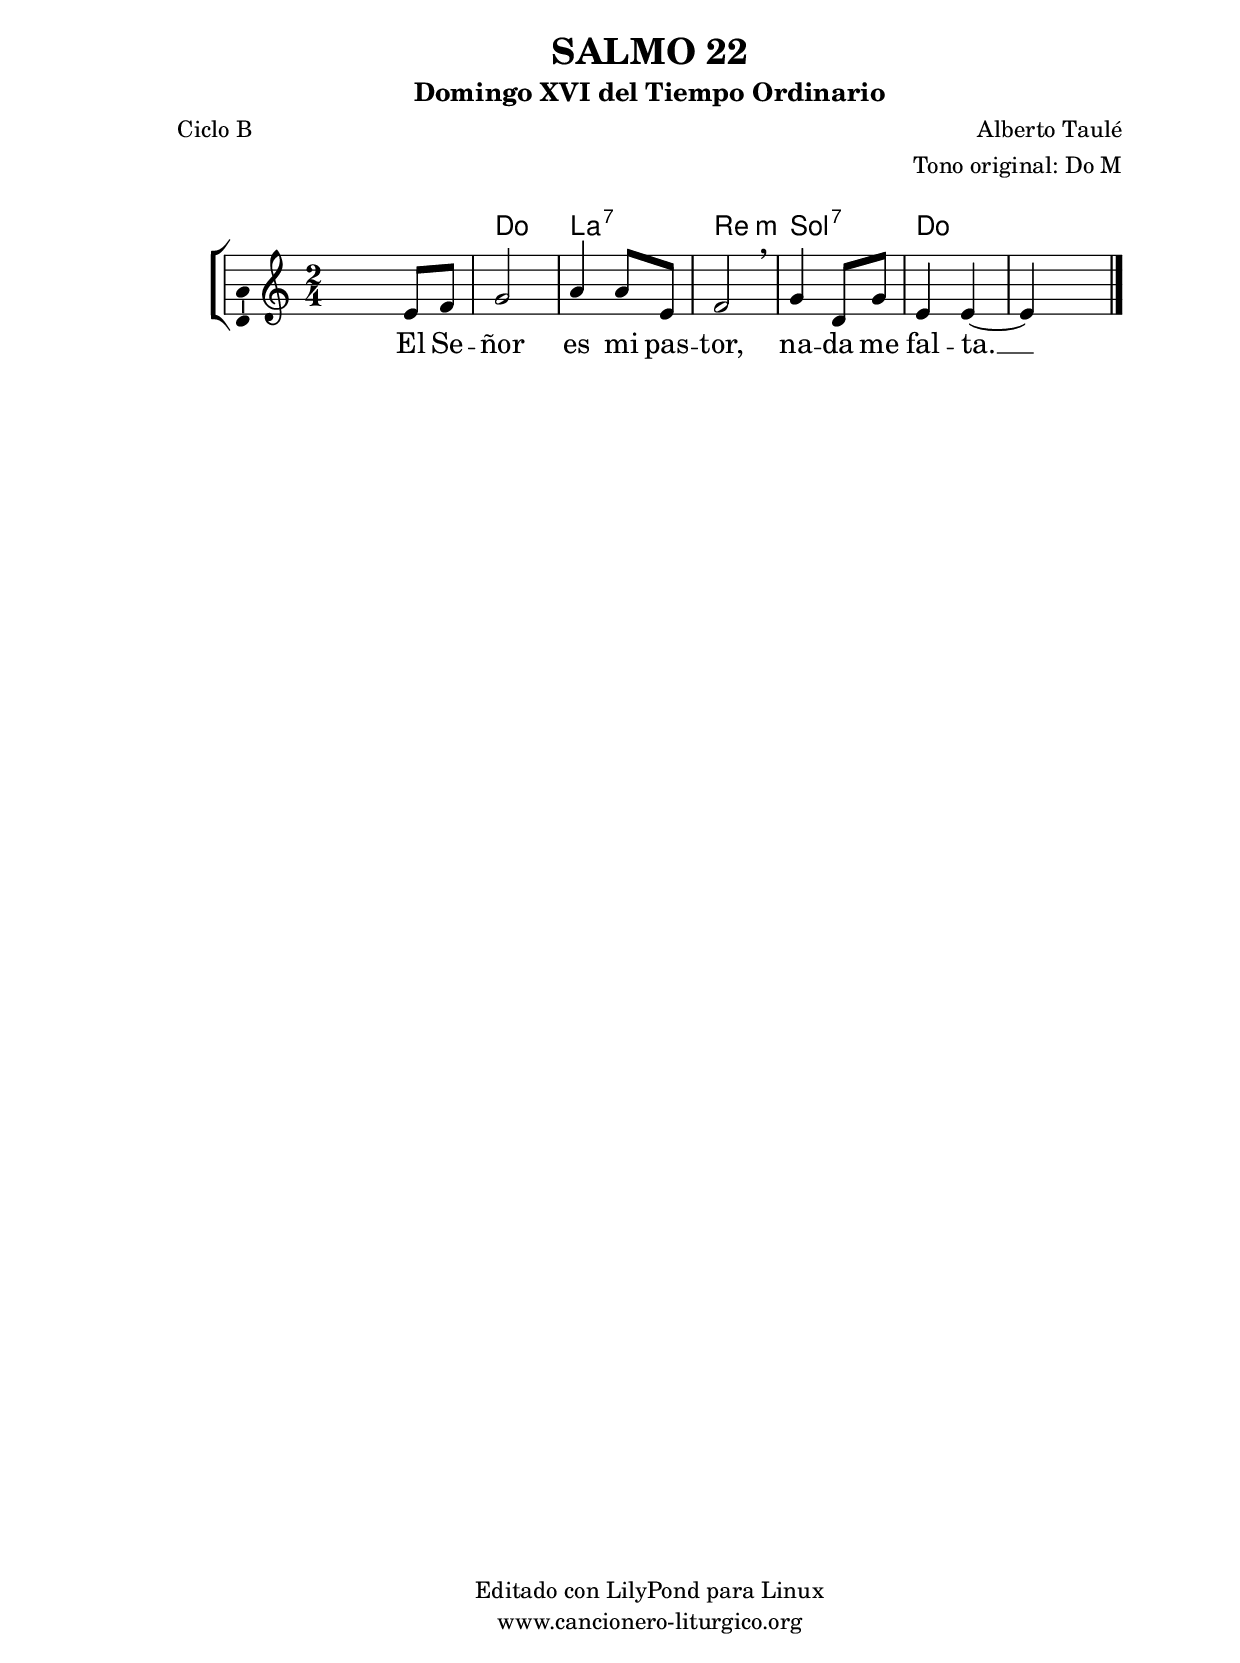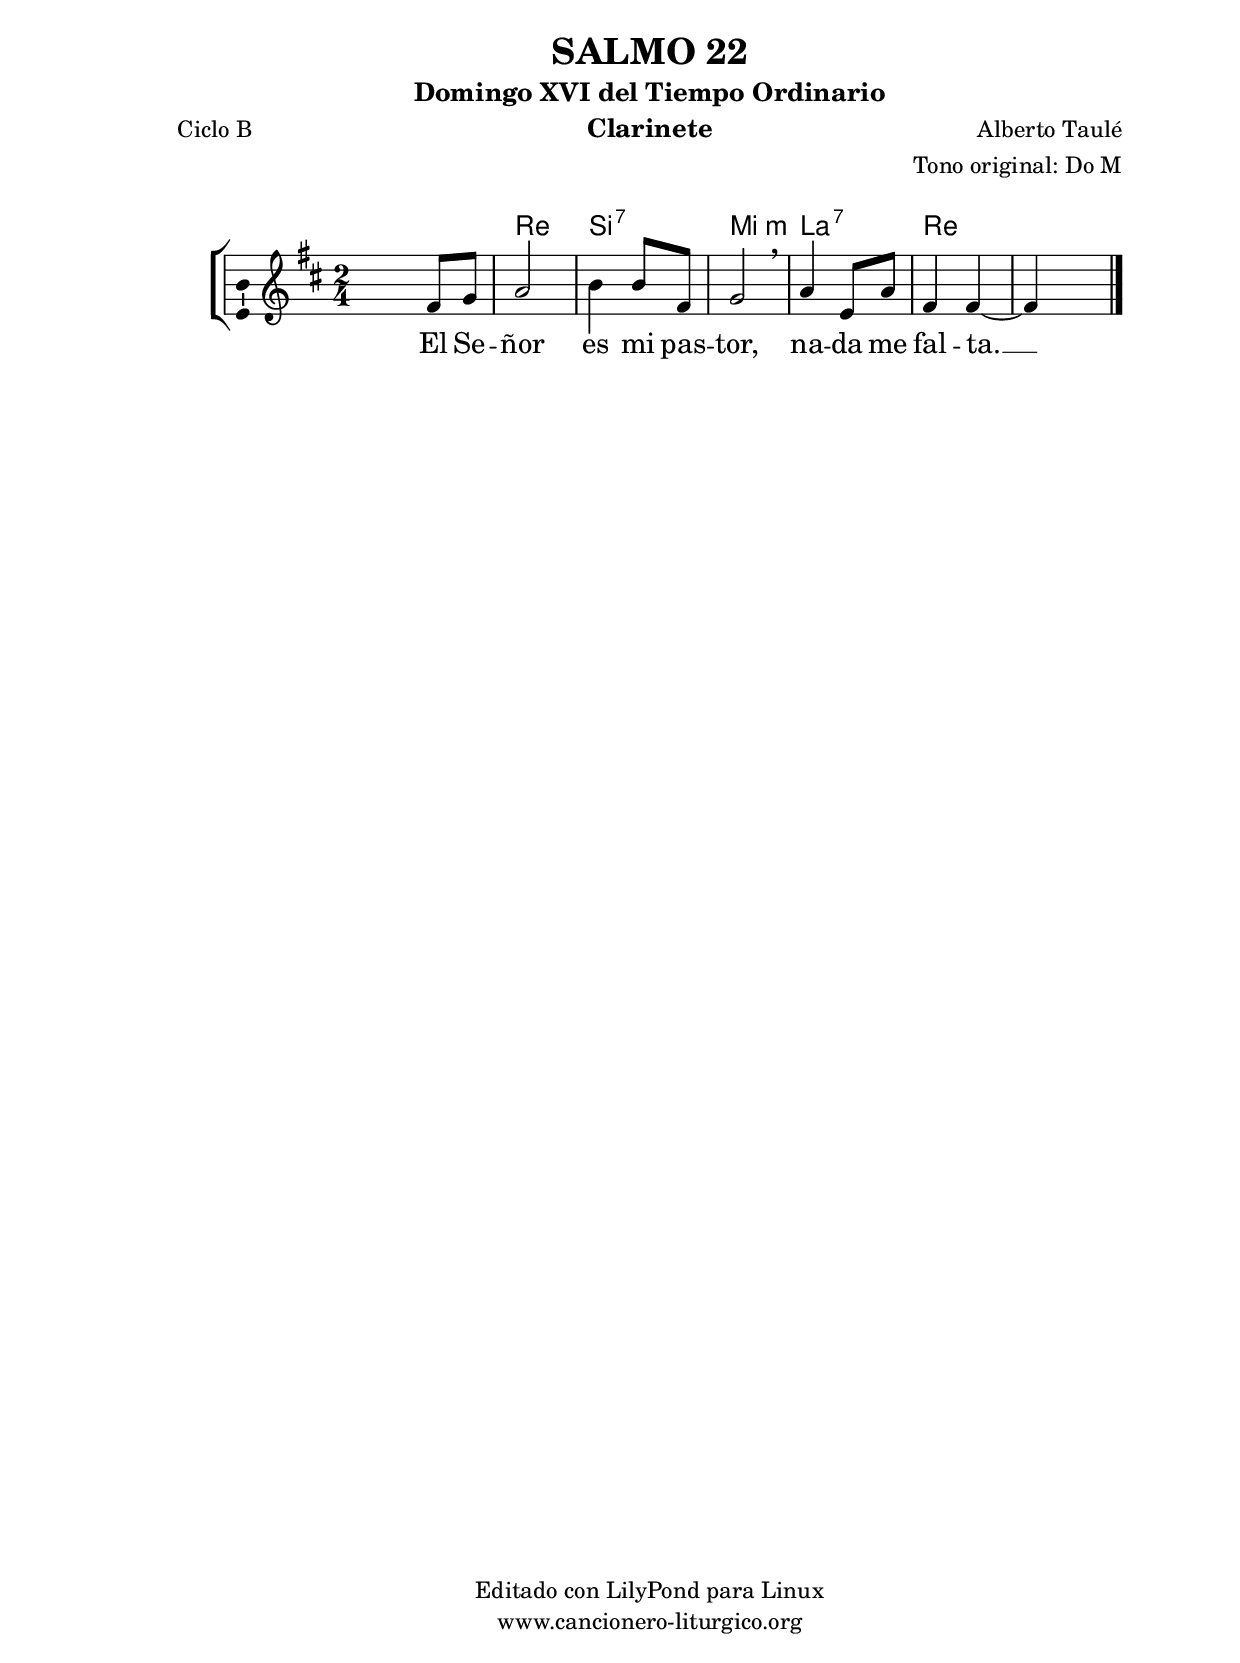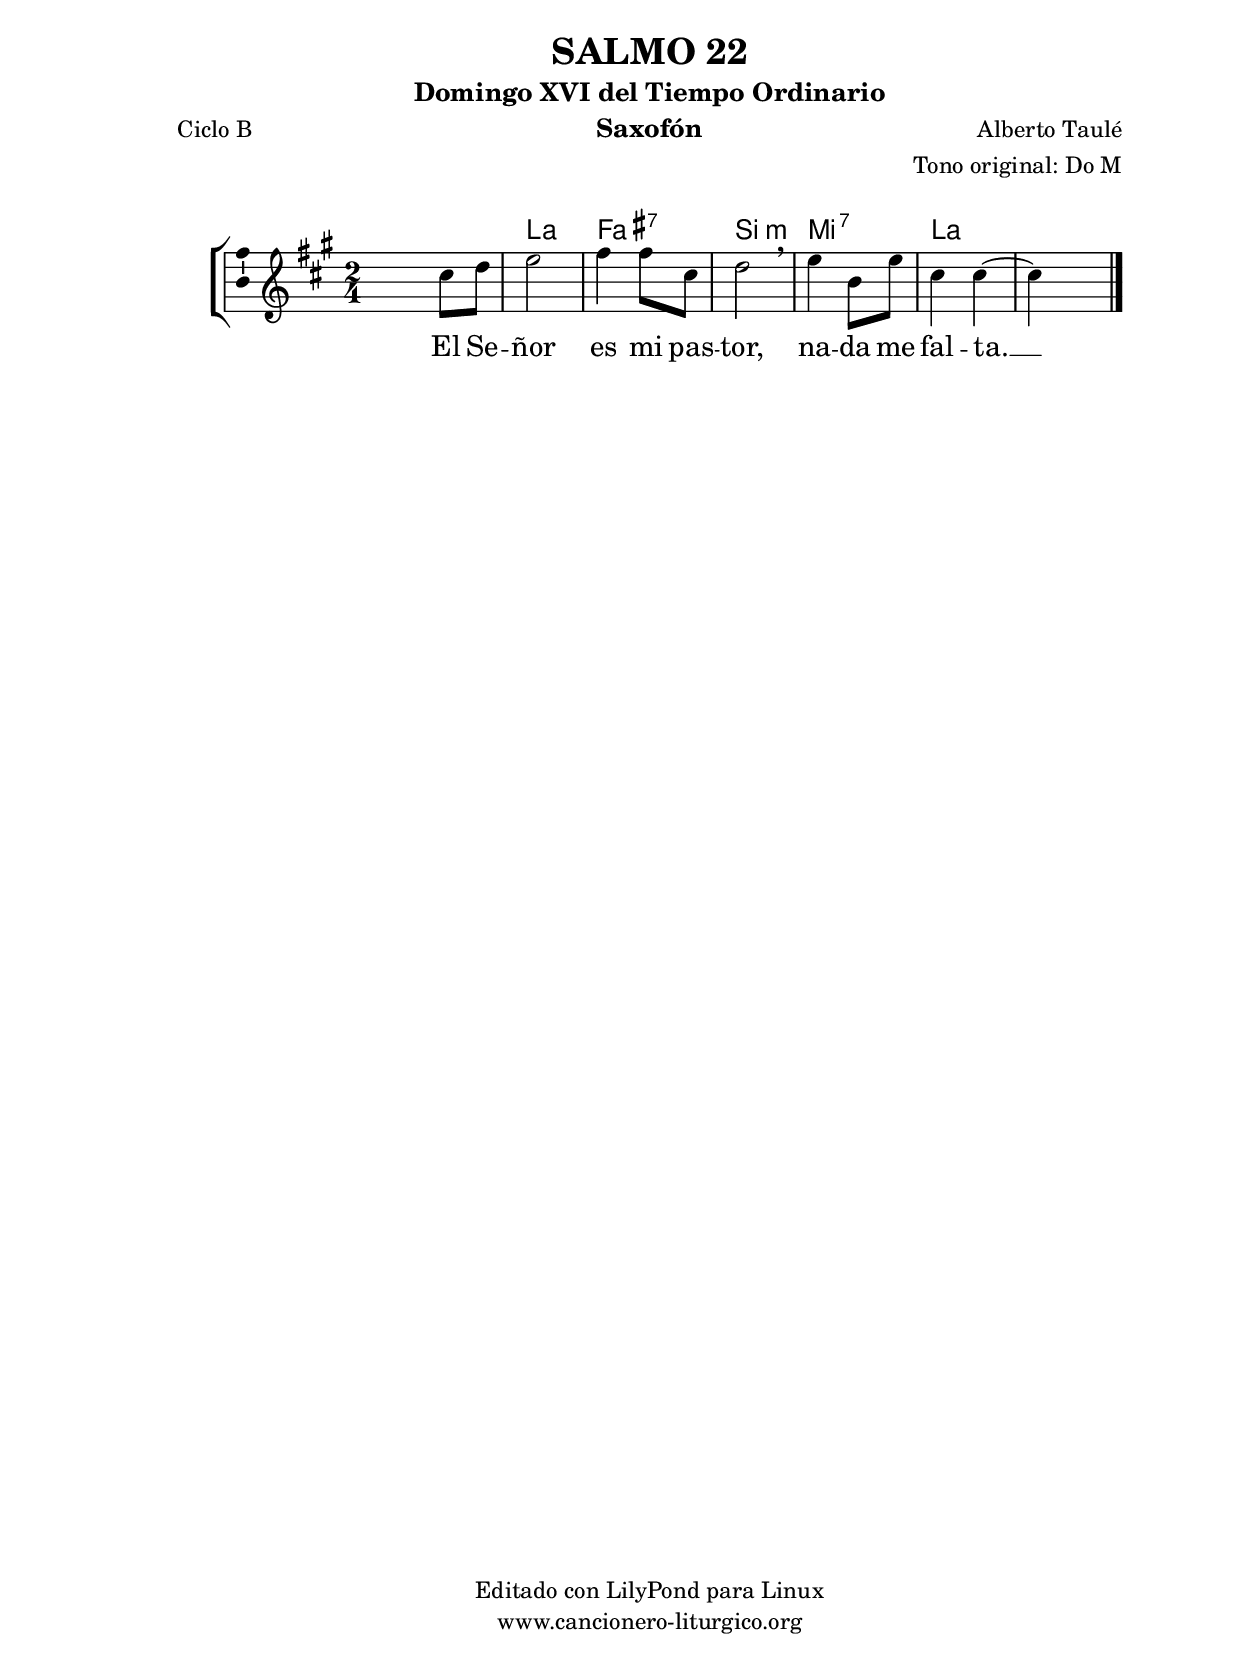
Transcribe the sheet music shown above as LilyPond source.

%
%para convertir .midi en .wav:
%timidity filename.midi -Ow -o finename.wav
%
%
%Para convertir de .wav a .mp3:
%lame -h -m j filename.wav
%
%
%para escuchar el midi:
%timidity nombrefichero.midi
%


%versión de lilypond para la que se ha escrito esta partitura:
\version "2.16.0"

	%Tamaño papel
	#(set-default-paper-size "a4")
	%Tamaño partitura
	#(set-global-staff-size 20)
	%No responde al pulsar sobre una nota
	#(ly:set-option 'point-and-click #f)

%parámetros del encabezamiento:
\header {
	title = "SALMO 22"
	subtitle = "Domingo XVI del Tiempo Ordinario"
	composer = "Alberto Taulé"
	poet = "Ciclo B"
	meter = ""
	arranger = "Tono original: Do M"
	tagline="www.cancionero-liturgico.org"
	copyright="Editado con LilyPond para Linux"
	}

%parámetros asociados al papel:
\paper  {
	oddHeaderMarkup = \markup {\fill-line { \on-the-fly #not-first-page \fromproperty #'header:title \on-the-fly #not-first-page \fromproperty #'header:composer }}
	evenHeaderMarkup = \markup {\fill-line { \fromproperty #'header:composer \fromproperty #'header:title }}
	#(set-paper-size "a4")
	print-page-number = ##f
	first-page-number = 1
	print-first-page-number = ##f
%	head-separation = 3.0 \cm
	top-margin = 2.0 \cm
	bottom-margin = 0.5\cm
%%%	bottom-margin = -1.0\cm
	left-margin = 3.0 \cm
	line-width = 16.0 \cm 
	indent = 8\mm
	interscoreline = 2.\mm
	between-system-space = 15\mm
%	para que las partituras no llenen la hoja:
	ragged-bottom = ##t
%	idem para la última hoja:
	ragged-last-bottom = ##f
%	para que las partituras llenen el ancho del papel:
	ragged-last = ##f
	after-title-space = 2.5 \cm
%page-count=1
%system-count=1

	%Flexible Vertical Spacing
%	markup-markup-spacing =
%	#'((basic-distance . 15) (minimum-distance . 15) (padding . 3))
	markup-system-spacing =
	#'((basic-distance . 15) (minimum-distance . 15) (padding . 3))
	system-system-spacing =
	#'((basic-distance . 15) (minimum-distance . 15) (padding . 3))
	score-system-spacing =
	#'((basic-distance . 15) (minimum-distance . 15) (padding . 5))
%	top-system-spacing = % header
%	#'((basic-distance . 8) (minimum-distance . 0) (padding . 3))
%	top-markup-spacing =
%	#'((basic-distance . 20) (minimum-distance . 20) (padding . 3))
	last-bottom-spacing = % footer
	#'((basic-distance . 5) (minimum-distance . 5) (padding . 3))
%	score-markup-spacing =
%	#'((basic-distance . 16) (minimum-distance . 13) (padding . 3))

	}


%parámetros que afectan a toda la partitura:
global =  {
	%clave de sol (G):
	\clef G
	%armadura:
%%%	\transpose ees c
	\key c \major
	\tempo 4=88
	\set Score.tempoHideNote = ##t
	}


acordes = {
	\italianChords
	\chordmode {
%%%	\transpose ees c
{

s2
c2 a:7 d:m g:7 c s

	}
	}
}


melodia = 
%%%	\transpose ees c
{
	\relative c'{

\time 2/4

s4 e8 f
g2
a4 a8 e
f2 \breathe
g4 d8 g
e4 e~
e4 s4

	\bar "|."
	}
	}


texto = \lyricmode {
El Se -- ñor es mi pas -- tor, na -- da me fal -- ta. __
	}


acordesStaff = \context ChordNames = acordesStaff <<
	\set chordChanges = ##t
	\acordes
	>>


vozStaff = \context Voice = vozStaff
\with {\consists "Ambitus_engraver"}
<<
%	\set Staff.instrumentName = ""
%	\set Staff.shortInstrumentName = ""
%	\set Staff.midiInstrument = #"clarinet"
%	\set Staff.midiInstrument = #"cello"
%	\set Staff.midiInstrument = #"flute"
	\set Staff.midiInstrument = #"electric guitar (jazz)"
%	\set Staff.midiInstrument = #"english horn"
%	\set Staff.midiInstrument = #"violin"
%	\set Staff.midiInstrument = #"glockenspiel"
	\set Staff.midiMinimumVolume = #0.7
	\set Staff.midiMaximumVolume = #0.9
	\global
	\melodia
	>>


textoStaff = \context Lyrics = textoStaff <<
	\lyricsto vozStaff \texto
	>>

\book {
	\score {
		\context ChoirStaff {
			\override StaffGroup.SystemStartBracket #'collapse-height = #1
			\override Score.SystemStartBar #'collapse-height = #1
			<<
			\acordesStaff
			\vozStaff
			\textoStaff
			>>
			}
		\layout {
	    		\context {
				\Lyrics
				\override LyricText #'font-size = #2
				}
	   		 \context {
				\Score
				%fontSize = #3
				\override StaffSymbol #'staff-space = #(magstep +3)
				%\override Beam #'thickness = #0.55
				%\override SpacingSpanner #'spacing-increment = #1.0
				%\override Slur #'height-limit = #1.5
				}
			}
		}
	\score {
		\unfoldRepeats
		\context ChoirStaff {
			<<
			\acordesStaff
			\vozStaff
			>>
			}
		\midi {
	  		\context {
	  			\Score
				tempoWholesPerMinute = #(ly:make-moment 70 4)
				}
			}
		}
	}

%Partitura para clarinete
#(define output-suffix "C")
\book {
	\header{
		instrument = "Clarinete"
		}
	\score {
		\context ChoirStaff {
			\override StaffGroup.SystemStartBracket #'collapse-height = #1
			\override Score.SystemStartBar #'collapse-height = #1
\transpose c d
			<<
			\acordesStaff
			\vozStaff
			\textoStaff
			>>
			}
		\layout {
	    		\context {
				\Lyrics
				\override LyricText #'font-size = #2
				}
	   		 \context {
				\Score
				%fontSize = #3
				\override StaffSymbol #'staff-space = #(magstep +3)
				%\override Beam #'thickness = #0.55
				%\override SpacingSpanner #'spacing-increment = #1.0
				%\override Slur #'height-limit = #1.5
				}
			}
		}
	}

%Partitura para saxofón
#(define output-suffix "S")
\book {
	\header{
		instrument = "Saxofón"
		}
	\score {
		\context ChoirStaff {
			\override StaffGroup.SystemStartBracket #'collapse-height = #1
			\override Score.SystemStartBar #'collapse-height = #1
\transpose c a
			<<
			\acordesStaff
			\vozStaff
			\textoStaff
			>>
			}
		\layout {
	    		\context {
				\Lyrics
				\override LyricText #'font-size = #2
				}
	   		 \context {
				\Score
				%fontSize = #3
				\override StaffSymbol #'staff-space = #(magstep +3)
				%\override Beam #'thickness = #0.55
				%\override SpacingSpanner #'spacing-increment = #1.0
				%\override Slur #'height-limit = #1.5
				}
			}
		}
	}

